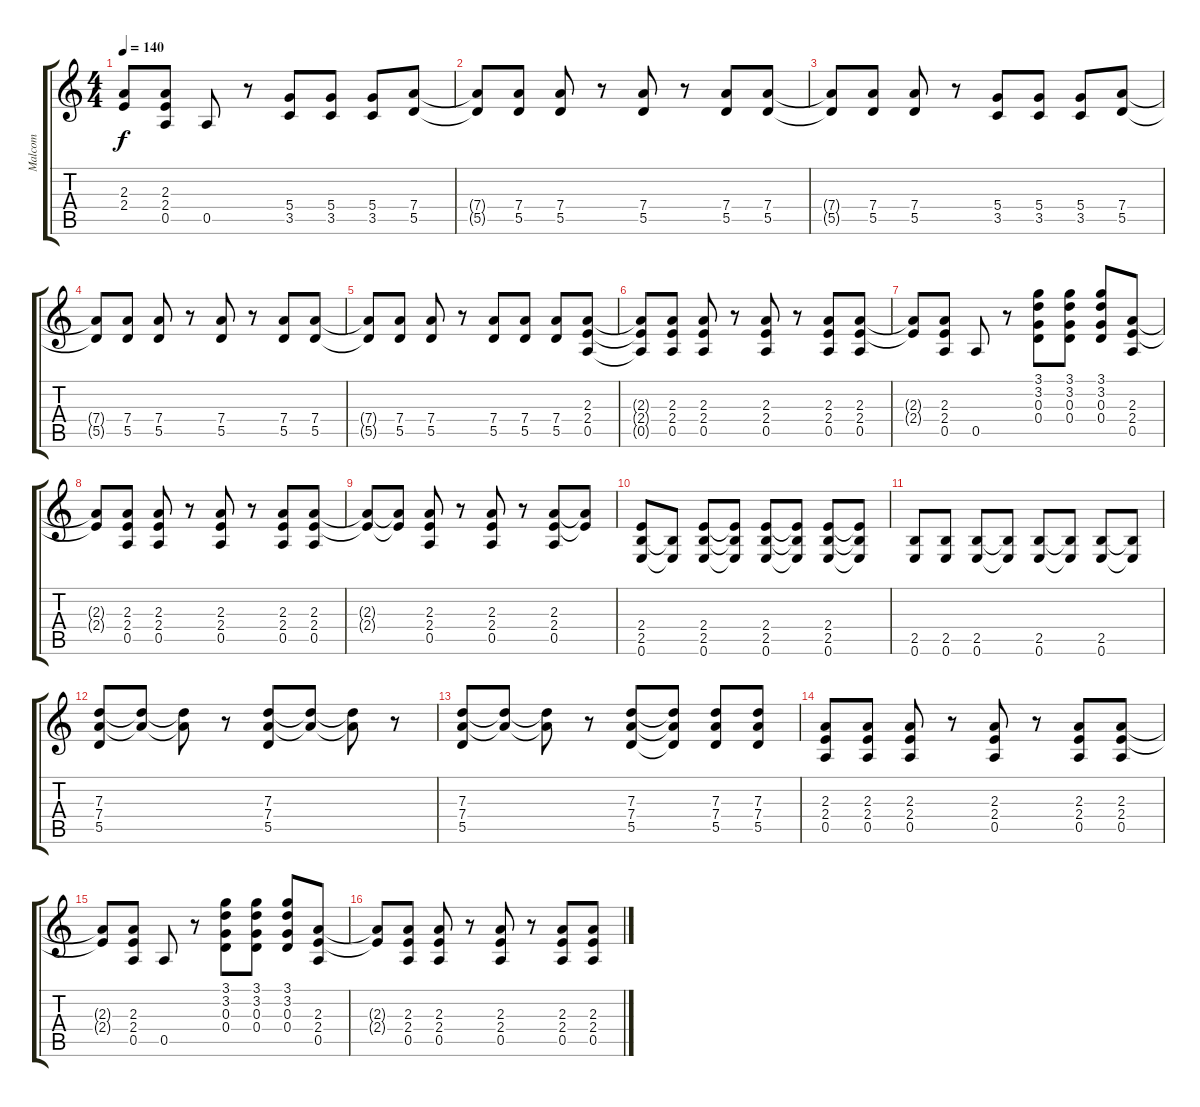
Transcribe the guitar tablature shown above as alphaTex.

\track ("Malcom" "Malcom") {instrument distortionguitar}
\staff {score tabs}
\tuning (E4 B3 G3 D3 A2 E2) {hide}
\ts (4 4)
\tempo 140
\clef g2
\ks c
(2.3{t} 2.4{t}).8{dy f} (2.3 2.4 0.5).8 0.5.8 r.8 (5.4 3.5).8 (5.4 3.5).8 (5.4 3.5).8 (7.4 5.5).8 |
(7.4{t} 5.5{t}).8 (7.4 5.5).8 (7.4 5.5).8 r.8 (7.4 5.5).8 r.8 (7.4 5.5).8 (7.4 5.5).8 |
(7.4{t} 5.5{t}).8 (7.4 5.5).8 (7.4 5.5).8 r.8 (5.4 3.5).8 (5.4 3.5).8 (5.4 3.5).8 (7.4 5.5).8 |
(7.4{t} 5.5{t}).8 (7.4 5.5).8 (7.4 5.5).8 r.8 (7.4 5.5).8 r.8 (7.4 5.5).8 (7.4 5.5).8 |
(7.4{t} 5.5{t}).8 (7.4 5.5).8 (7.4 5.5).8 r.8 (7.4 5.5).8 (7.4 5.5).8 (7.4 5.5).8 (2.3 2.4 0.5).8 |
(2.3{t} 2.4{t} 0.5{t}).8 (2.3 2.4 0.5).8 (2.3 2.4 0.5).8 r.8 (2.3 2.4 0.5).8 r.8 (2.3 2.4 0.5).8 (2.3 2.4 0.5).8 |
(2.3{t} 2.4{t}).8 (2.3 2.4 0.5).8 0.5.8 r.8 (3.1 3.2 0.3 0.4).8 (3.1 3.2 0.3 0.4).8 (3.1 3.2 0.3 0.4).8 (2.3 2.4 0.5).8 |
(2.3{t} 2.4{t}).8 (2.3 2.4 0.5).8 (2.3 2.4 0.5).8 r.8 (2.3 2.4 0.5).8 r.8 (2.3 2.4 0.5).8 (2.3 2.4 0.5).8 |
(2.3{t} 2.4{t}).8 (2.3{t} 2.4{t}).8 (2.3 2.4 0.5).8 r.8 (2.3 2.4 0.5).8 r.8 (2.3 2.4 0.5).8 (2.3{t} 2.4{t}).8 |
(2.4 2.5 0.6).8 (2.5{t} 0.6{t}).8 (2.4 2.5 0.6).8 (2.4{t} 2.5{t} 0.6{t}).8 (2.4 2.5 0.6).8 (2.4{t} 2.5{t} 0.6{t}).8 (2.4 2.5 0.6).8 (2.4{t} 2.5{t} 0.6{t}).8 |
(2.5 0.6).8 (2.5 0.6).8 (2.5 0.6).8 (2.5{t} 0.6{t}).8 (2.5 0.6).8 (2.5{t} 0.6{t}).8 (2.5 0.6).8 (2.5{t} 0.6{t}).8 |
(7.3 7.4 5.5).8 (7.3{t} 7.4{t}).8 (7.3{t} 7.4{t}).8 r.8 (7.3 7.4 5.5).8 (7.3{t} 7.4{t}).8 (7.3{t} 7.4{t}).8 r.8 |
(7.3 7.4 5.5).8 (7.3{t} 7.4{t}).8 (7.3{t} 7.4{t}).8 r.8 (7.3 7.4 5.5).8 (7.3{t} 7.4{t} 5.5{t}).8 (7.3 7.4 5.5).8 (7.3 7.4 5.5).8 |
(2.3 2.4 0.5).8 (2.3 2.4 0.5).8 (2.3 2.4 0.5).8 r.8 (2.3 2.4 0.5).8 r.8 (2.3 2.4 0.5).8 (2.3 2.4 0.5).8 |
(2.3{t} 2.4{t}).8 (2.3 2.4 0.5).8 0.5.8 r.8 (3.1 3.2 0.3 0.4).8 (3.1 3.2 0.3 0.4).8 (3.1 3.2 0.3 0.4).8 (2.3 2.4 0.5).8 |
(2.3{t} 2.4{t}).8 (2.3 2.4 0.5).8 (2.3 2.4 0.5).8 r.8 (2.3 2.4 0.5).8 r.8 (2.3 2.4 0.5).8 (2.3 2.4 0.5).8
